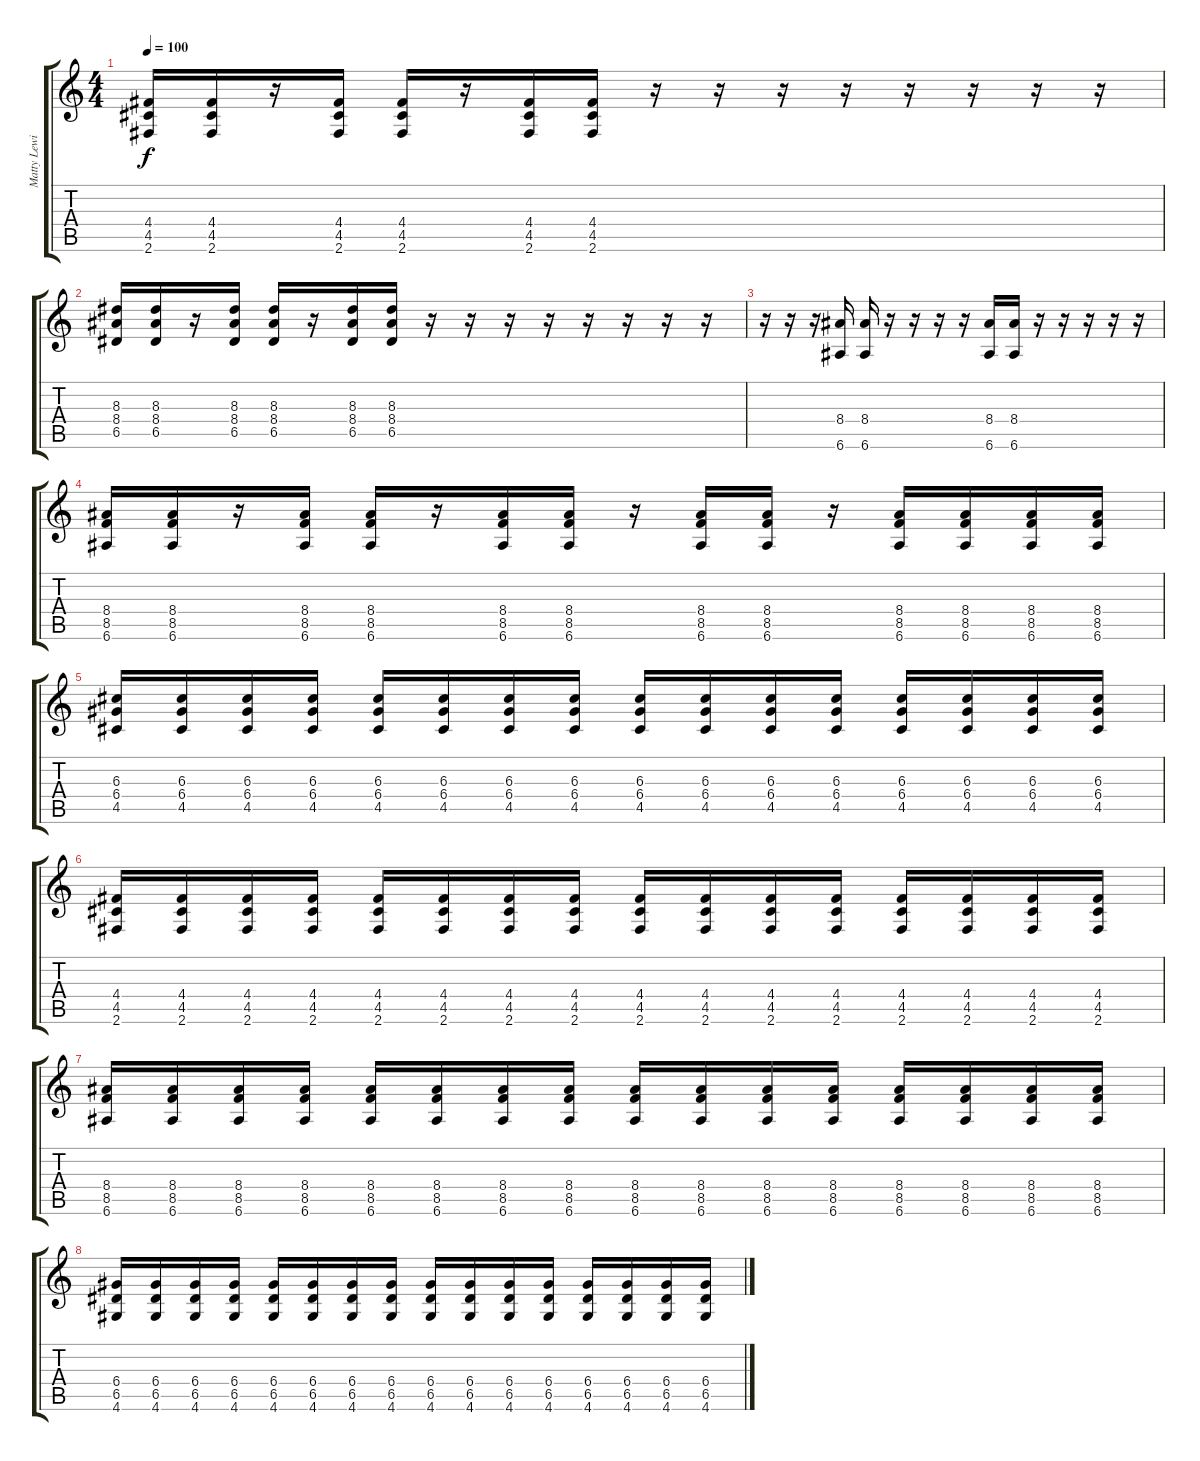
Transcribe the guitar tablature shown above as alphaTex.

\track ("Matty Lewis" "Matty Lewi") {instrument distortionguitar}
\staff {score tabs}
\tuning (E4 B3 G3 D3 A2 E2) {hide}
\ts (4 4)
\tempo 100
\clef g2
\ks c
(4.4 4.5 2.6).16{dy f} (4.4 4.5 2.6).16 r.16 (4.4 4.5 2.6).16 (4.4 4.5 2.6).16 r.16 (4.4 4.5 2.6).16 (4.4 4.5 2.6).16 r.16 r.16 r.16 r.16 r.16 r.16 r.16 r.16 |
(8.3 8.4 6.5).16 (8.3 8.4 6.5).16 r.16 (8.3 8.4 6.5).16 (8.3 8.4 6.5).16 r.16 (8.3 8.4 6.5).16 (8.3 8.4 6.5).16 r.16 r.16 r.16 r.16 r.16 r.16 r.16 r.16 |
r.16 r.16 r.16 (8.4 6.6).16 (8.4 6.6).16 r.16 r.16 r.16 r.16 (8.4 6.6).16 (8.4 6.6).16 r.16 r.16 r.16 r.16 r.16 |
(8.4 8.5 6.6).16 (8.4 8.5 6.6).16 r.16 (8.4 8.5 6.6).16 (8.4 8.5 6.6).16 r.16 (8.4 8.5 6.6).16 (8.4 8.5 6.6).16 r.16 (8.4 8.5 6.6).16 (8.4 8.5 6.6).16 r.16 (8.4 8.5 6.6).16 (8.4 8.5 6.6).16 (8.4 8.5 6.6).16 (8.4 8.5 6.6).16 |
(6.3 6.4 4.5).16 (6.3 6.4 4.5).16 (6.3 6.4 4.5).16 (6.3 6.4 4.5).16 (6.3 6.4 4.5).16 (6.3 6.4 4.5).16 (6.3 6.4 4.5).16 (6.3 6.4 4.5).16 (6.3 6.4 4.5).16 (6.3 6.4 4.5).16 (6.3 6.4 4.5).16 (6.3 6.4 4.5).16 (6.3 6.4 4.5).16 (6.3 6.4 4.5).16 (6.3 6.4 4.5).16 (6.3 6.4 4.5).16 |
(4.4 4.5 2.6).16 (4.4 4.5 2.6).16 (4.4 4.5 2.6).16 (4.4 4.5 2.6).16 (4.4 4.5 2.6).16 (4.4 4.5 2.6).16 (4.4 4.5 2.6).16 (4.4 4.5 2.6).16 (4.4 4.5 2.6).16 (4.4 4.5 2.6).16 (4.4 4.5 2.6).16 (4.4 4.5 2.6).16 (4.4 4.5 2.6).16 (4.4 4.5 2.6).16 (4.4 4.5 2.6).16 (4.4 4.5 2.6).16 |
(8.4 8.5 6.6).16 (8.4 8.5 6.6).16 (8.4 8.5 6.6).16 (8.4 8.5 6.6).16 (8.4 8.5 6.6).16 (8.4 8.5 6.6).16 (8.4 8.5 6.6).16 (8.4 8.5 6.6).16 (8.4 8.5 6.6).16 (8.4 8.5 6.6).16 (8.4 8.5 6.6).16 (8.4 8.5 6.6).16 (8.4 8.5 6.6).16 (8.4 8.5 6.6).16 (8.4 8.5 6.6).16 (8.4 8.5 6.6).16 |
(6.4 6.5 4.6).16 (6.4 6.5 4.6).16 (6.4 6.5 4.6).16 (6.4 6.5 4.6).16 (6.4 6.5 4.6).16 (6.4 6.5 4.6).16 (6.4 6.5 4.6).16 (6.4 6.5 4.6).16 (6.4 6.5 4.6).16 (6.4 6.5 4.6).16 (6.4 6.5 4.6).16 (6.4 6.5 4.6).16 (6.4 6.5 4.6).16 (6.4 6.5 4.6).16 (6.4 6.5 4.6).16 (6.4 6.5 4.6).16
